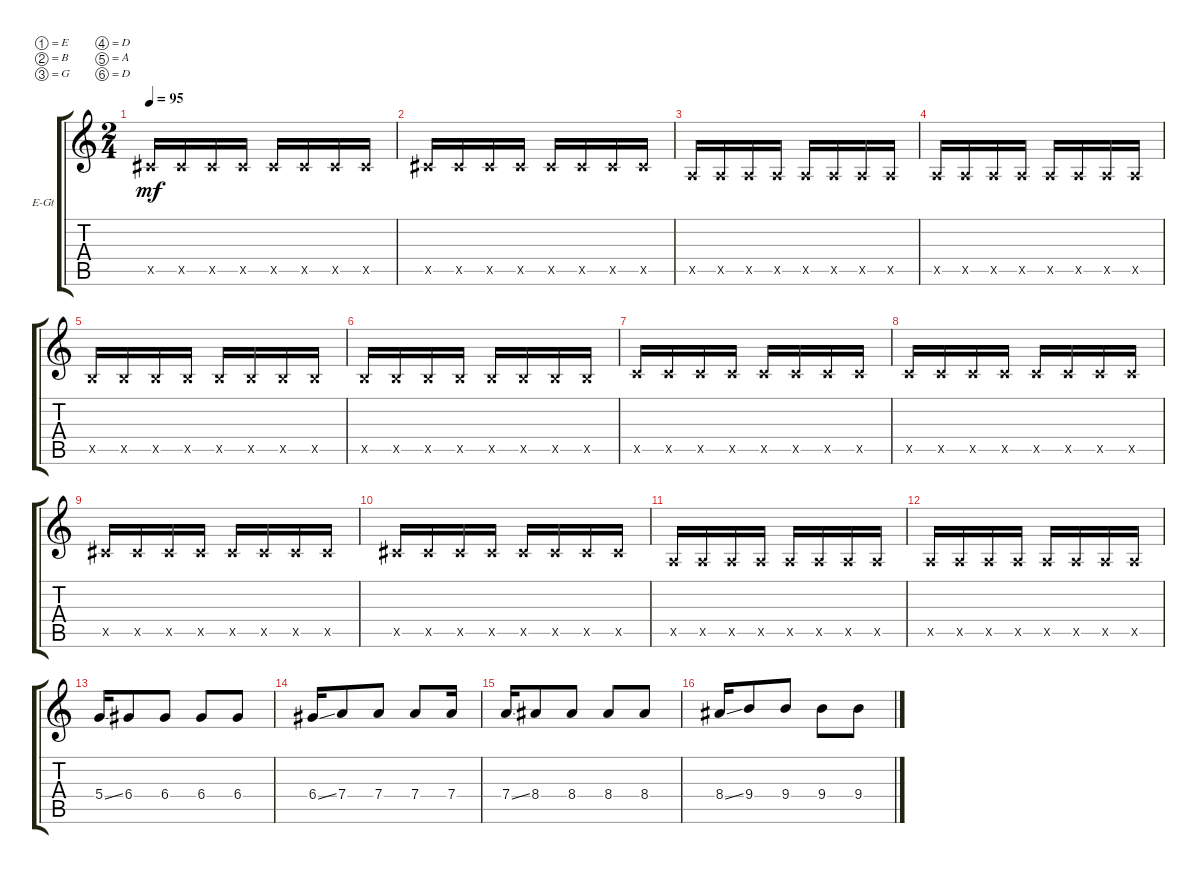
\bracketExtendMode groupsimilarinstruments
\firstSystemTrackNameOrientation horizontal
\otherSystemsTrackNameOrientation horizontal
\track ("Electric Guitar" "E-Gt") {instrument overdrivenguitar}
\staff {score tabs}
\tuning (E4 B3 G3 D3 A2 D3)
\ts (2 4)
\tempo 95
\clef g2
\scale
0.333333
\ks c
4.5{x}.16{dy mf} 4.5{x}.16 4.5{x}.16 4.5{x}.16 4.5{x}.16 4.5{x}.16 4.5{x}.16 4.5{x}.16 |
\scale
0.333333 4.5{x}.16 4.5{x}.16 4.5{x}.16 4.5{x}.16 4.5{x}.16 4.5{x}.16 4.5{x}.16 4.5{x}.16 |
\scale
0.333333 0.5{x}.16 0.5{x}.16 0.5{x}.16 0.5{x}.16 0.5{x}.16 0.5{x}.16 0.5{x}.16 0.5{x}.16 |
\scale
0.333333 0.5{x}.16 0.5{x}.16 0.5{x}.16 0.5{x}.16 0.5{x}.16 0.5{x}.16 0.5{x}.16 0.5{x}.16 |
\scale
0.333333 2.5{x}.16 2.5{x}.16 2.5{x}.16 2.5{x}.16 2.5{x}.16 2.5{x}.16 2.5{x}.16 2.5{x}.16 |
\scale
0.333333 2.5{x}.16 2.5{x}.16 2.5{x}.16 2.5{x}.16 2.5{x}.16 2.5{x}.16 2.5{x}.16 2.5{x}.16 |
\scale
0.333333 3.5{x}.16 3.5{x}.16 3.5{x}.16 3.5{x}.16 3.5{x}.16 3.5{x}.16 3.5{x}.16 3.5{x}.16 |
\scale
0.333333 3.5{x}.16 3.5{x}.16 3.5{x}.16 3.5{x}.16 3.5{x}.16 3.5{x}.16 3.5{x}.16 3.5{x}.16 |
\scale
0.333333 4.5{x}.16 4.5{x}.16 4.5{x}.16 4.5{x}.16 4.5{x}.16 4.5{x}.16 4.5{x}.16 4.5{x}.16 |
\scale
0.333333 4.5{x}.16 4.5{x}.16 4.5{x}.16 4.5{x}.16 4.5{x}.16 4.5{x}.16 4.5{x}.16 4.5{x}.16 |
\scale
0.333333 0.5{x}.16 0.5{x}.16 0.5{x}.16 0.5{x}.16 0.5{x}.16 0.5{x}.16 0.5{x}.16 0.5{x}.16 |
\scale
0.333333 0.5{x}.16 0.5{x}.16 0.5{x}.16 0.5{x}.16 0.5{x}.16 0.5{x}.16 0.5{x}.16 0.5{x}.16 |
\scale
0.333333 5.4{ss}.16 6.4.8 6.4.8 6.4.8 6.4.8 |
\scale
0.333333 6.4{ss}.16 7.4.8 7.4.8 7.4.8 7.4.16 |
\scale
0.333333 7.4{ss}.16 8.4.8 8.4.8 8.4.8 8.4.8 |
\scale
0.333333 8.4{ss}.16 9.4.8 9.4.8 9.4.8 9.4.8
